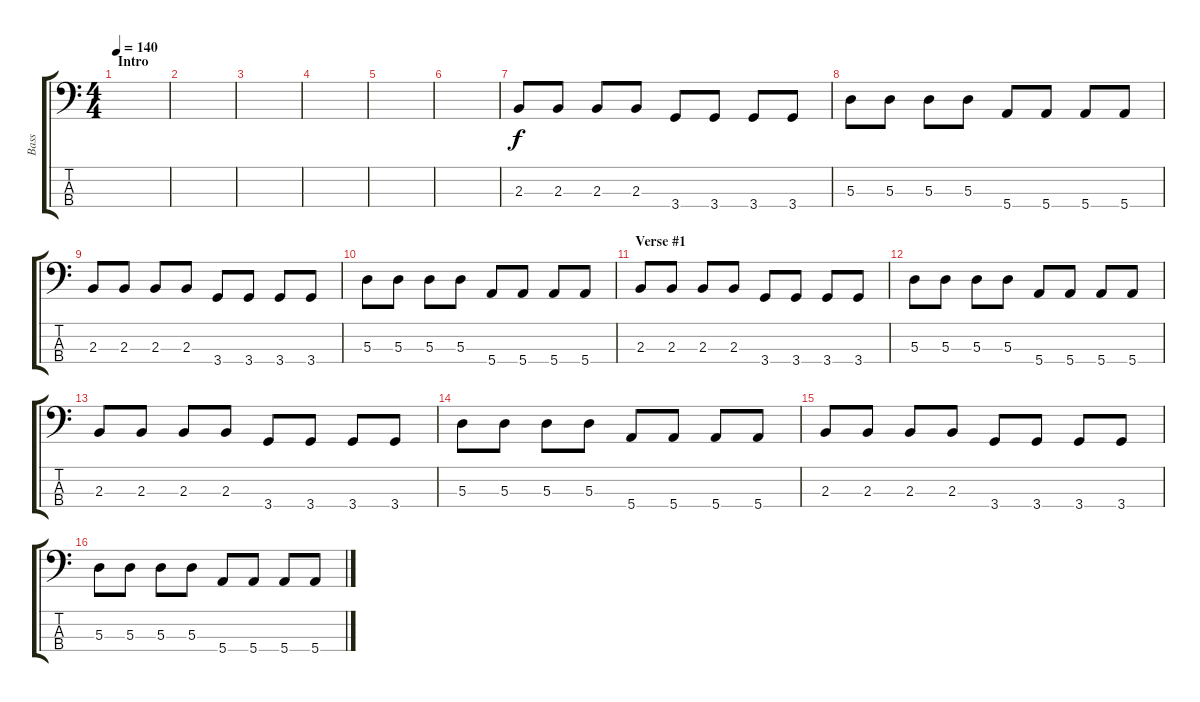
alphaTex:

\track ("Bass" "Bass") {instrument electricbasspick}
\staff {score tabs}
\tuning (G2 D2 A1 E1) {hide}
\ts (4 4)
\section ("" "Intro")
\tempo 140
\clef f4
\ks c
|
|
|
|
|
|
2.3.8 2.3.8 2.3.8 2.3.8 3.4.8 3.4.8 3.4.8 3.4.8 |
5.3.8 5.3.8 5.3.8 5.3.8 5.4.8 5.4.8 5.4.8 5.4.8 |
2.3.8 2.3.8 2.3.8 2.3.8 3.4.8 3.4.8 3.4.8 3.4.8 |
5.3.8 5.3.8 5.3.8 5.3.8 5.4.8 5.4.8 5.4.8 5.4.8 |
\section ("" "Verse #1")
2.3.8 2.3.8 2.3.8 2.3.8 3.4.8 3.4.8 3.4.8 3.4.8 |
5.3.8 5.3.8 5.3.8 5.3.8 5.4.8 5.4.8 5.4.8 5.4.8 |
2.3.8 2.3.8 2.3.8 2.3.8 3.4.8 3.4.8 3.4.8 3.4.8 |
5.3.8 5.3.8 5.3.8 5.3.8 5.4.8 5.4.8 5.4.8 5.4.8 |
2.3.8 2.3.8 2.3.8 2.3.8 3.4.8 3.4.8 3.4.8 3.4.8 |
5.3.8 5.3.8 5.3.8 5.3.8 5.4.8 5.4.8 5.4.8 5.4.8
